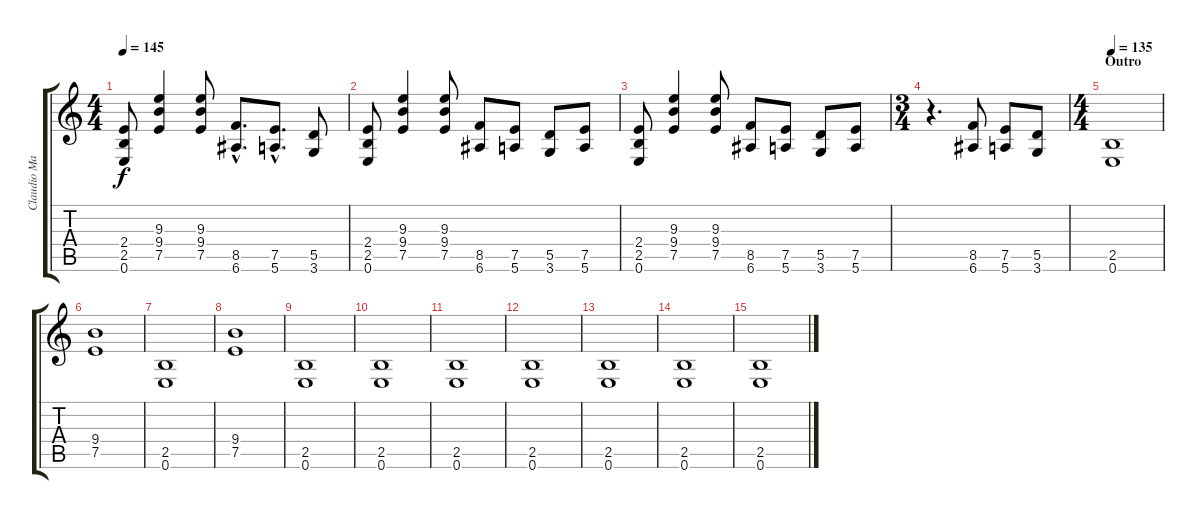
\track ("Claudio Marciello (Gtr 2)" "Claudio Ma") {instrument distortionguitar}
\staff {score tabs}
\tuning (E4 B3 G3 D3 A2 E2) {hide}
\ts (4 4)
\tempo 145
\clef g2
\ks c
(2.4 2.5 0.6).8{dy f} (9.3 9.4 7.5).4 (9.3 9.4 7.5).8 (8.5{hac} 6.6{hac}).8{d} (7.5{hac} 5.6{hac}).8{d} (5.5 3.6).8 |
(2.4 2.5 0.6).8 (9.3 9.4 7.5).4 (9.3 9.4 7.5).8 (8.5 6.6).8 (7.5 5.6).8 (5.5 3.6).8 (7.5 5.6).8 |
(2.4 2.5 0.6).8 (9.3 9.4 7.5).4 (9.3 9.4 7.5).8 (8.5 6.6).8 (7.5 5.6).8 (5.5 3.6).8 (7.5 5.6).8 |
\ts (3 4)
r.4{d} (8.5 6.6).8 (7.5 5.6).8 (5.5 3.6).8 |
\ts (4 4)
\section ("" "Outro")
\tempo 135
(2.5 0.6).1{volume 14} |
(9.4 7.5).1 |
(2.5 0.6).1{volume 12} |
(9.4 7.5).1 |
(2.5 0.6).1{volume 10} |
(2.5 0.6).1{volume 8} |
(2.5 0.6).1{volume 6} |
(2.5 0.6).1{volume 3} |
(2.5 0.6).1{volume 2} |
(2.5 0.6).1{volume 1} |
(2.5 0.6).1{volume 0}
